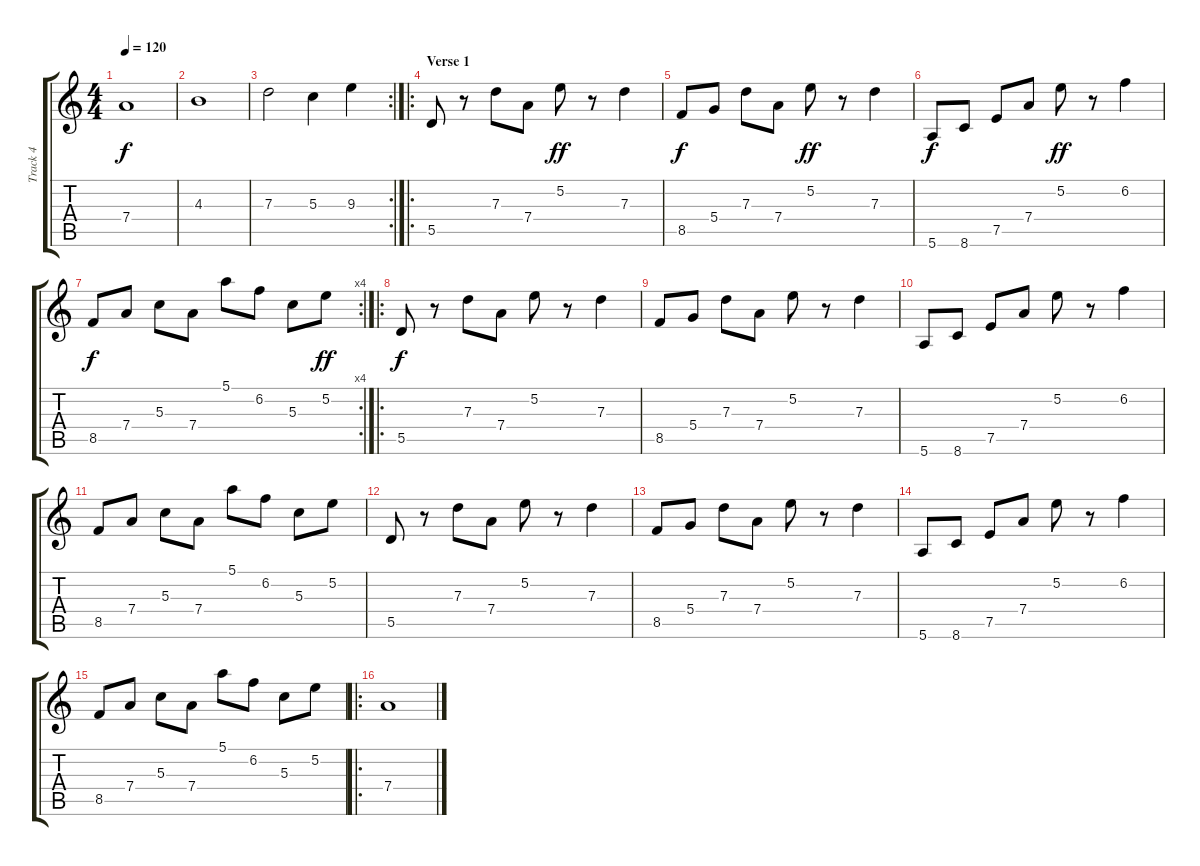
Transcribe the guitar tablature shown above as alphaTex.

\track ("Track 4" "Track 4") {instrument distortionguitar}
\staff {score tabs}
\tuning (E4 B3 G3 D3 A2 E2) {hide}
\ts (4 4)
\tempo 120
\clef g2
\ks c
7.4.1{dy f} |
4.3.1 |
\rc 2
7.3.2 5.3.4 9.3.4 |
\ro
\section ("" "Verse 1")
5.5.8 r.8 7.3.8 7.4.8 5.2.8{dy ff} r.8 7.3.4 |
8.5.8{dy f} 5.4.8 7.3.8 7.4.8 5.2.8{dy ff} r.8 7.3.4 |
5.6.8{dy f} 8.6.8 7.5.8 7.4.8 5.2.8{dy ff} r.8 6.2.4 |
\rc 4
8.5.8{dy f} 7.4.8 5.3.8 7.4.8 5.1.8 6.2.8 5.3.8 5.2.8{dy ff} |
\ro
5.5.8{dy f} r.8 7.3.8 7.4.8 5.2.8 r.8 7.3.4 |
8.5.8 5.4.8 7.3.8 7.4.8 5.2.8 r.8 7.3.4 |
5.6.8 8.6.8 7.5.8 7.4.8 5.2.8 r.8 6.2.4 |
8.5.8 7.4.8 5.3.8 7.4.8 5.1.8 6.2.8 5.3.8 5.2.8 |
5.5.8 r.8 7.3.8 7.4.8 5.2.8 r.8 7.3.4 |
8.5.8 5.4.8 7.3.8 7.4.8 5.2.8 r.8 7.3.4 |
5.6.8 8.6.8 7.5.8 7.4.8 5.2.8 r.8 6.2.4 |
8.5.8 7.4.8 5.3.8 7.4.8 5.1.8 6.2.8 5.3.8 5.2.8 |
\ro
7.4.1
